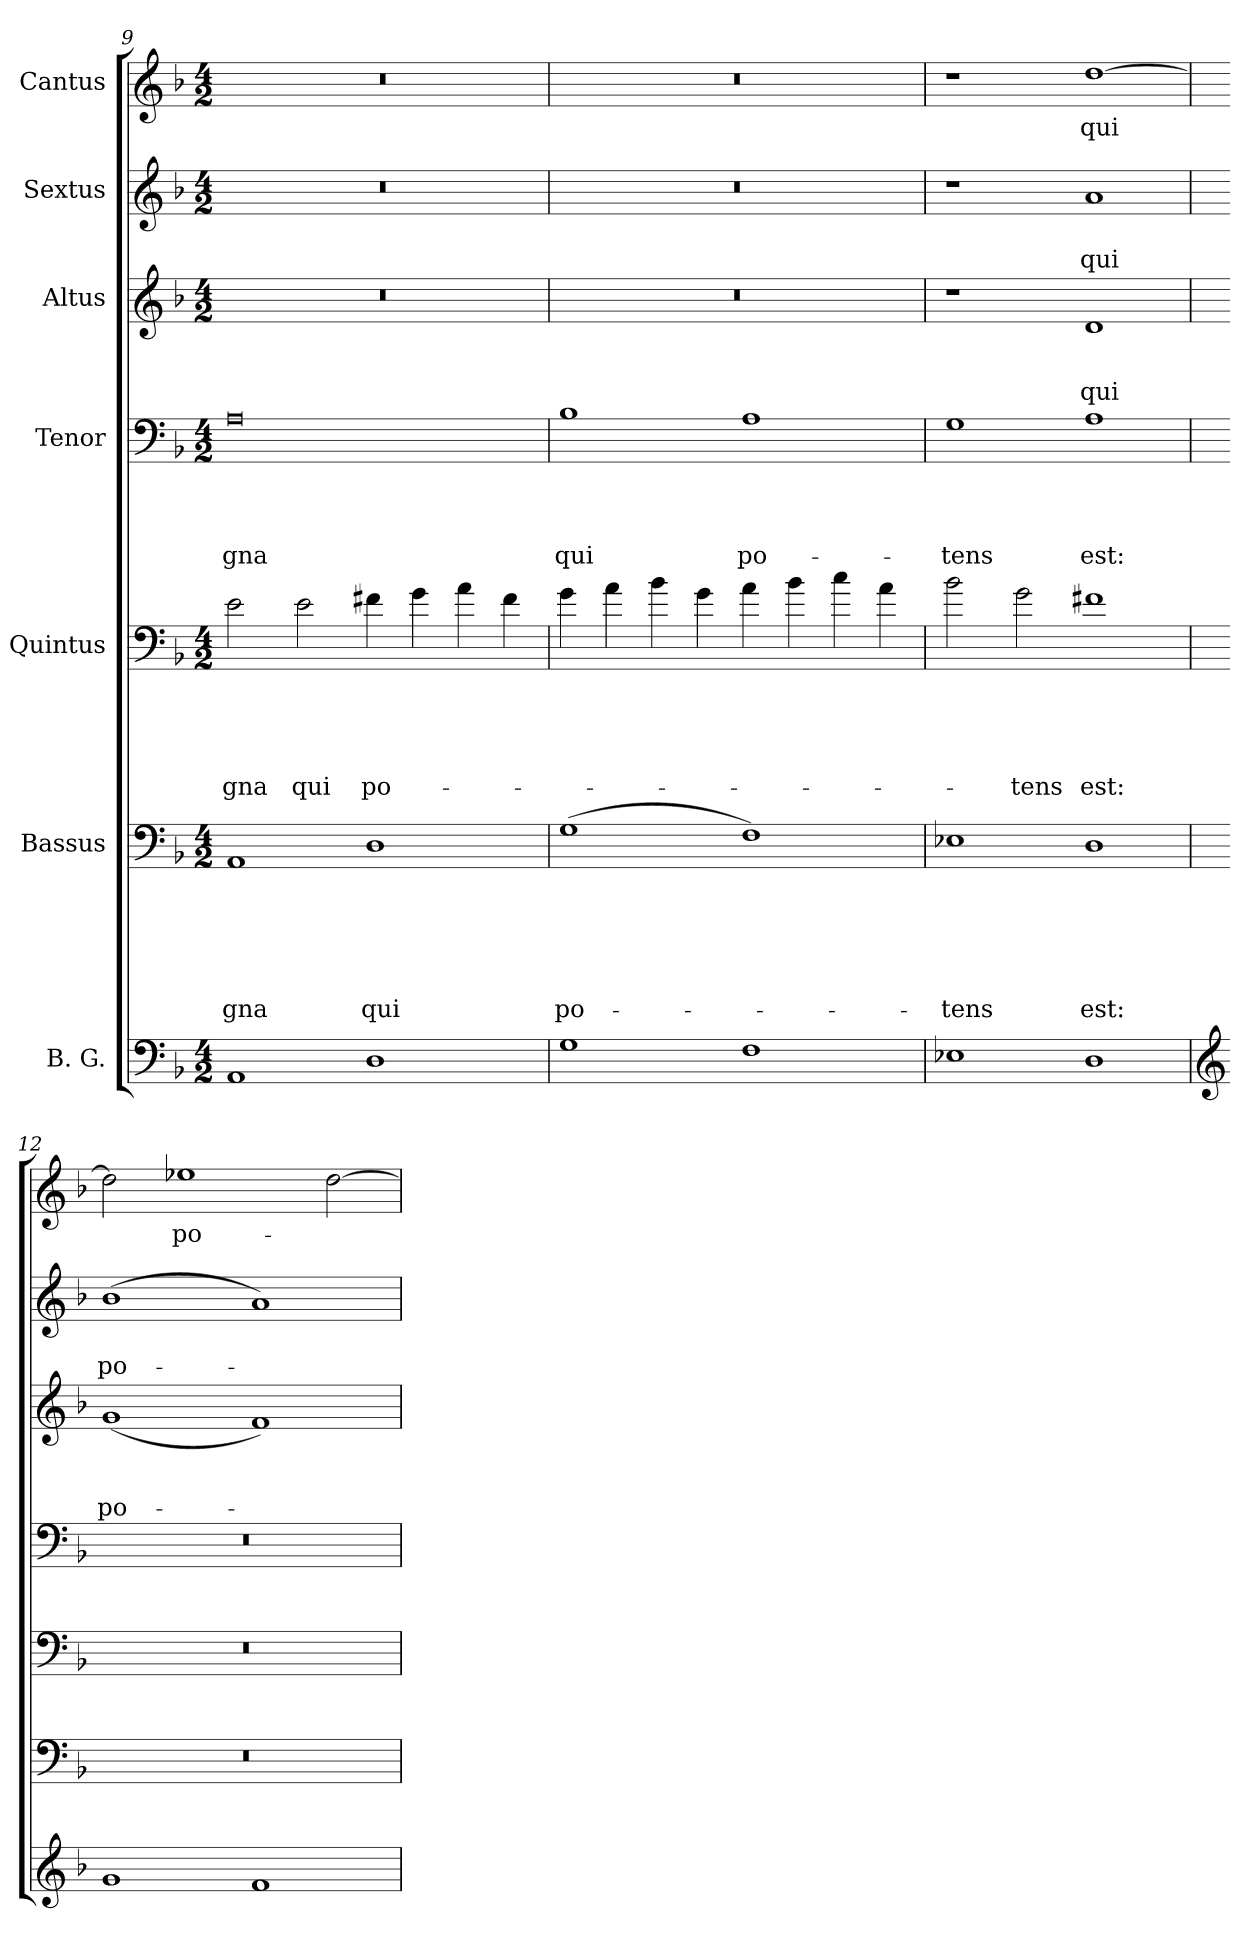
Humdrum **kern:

**kern	**kern	**text	**text	**text	**text	**text	**text	**kern	**text	**text	**text	**text	**text	**kern	**text	**text	**text	**text	**kern	**text	**text	**text	**kern	**text	**text	**kern	**text
*part7	*part6	*part6	*part6	*part6	*part6	*part6	*part6	*part5	*part5	*part5	*part5	*part5	*part5	*part4	*part4	*part4	*part4	*part4	*part3	*part3	*part3	*part3	*part2	*part2	*part2	*part1	*part1
*staff7	*staff6	*staff6	*staff6	*staff6	*staff6	*staff6	*staff6	*staff5	*staff5	*staff5	*staff5	*staff5	*staff5	*staff4	*staff4	*staff4	*staff4	*staff4	*staff3	*staff3	*staff3	*staff3	*staff2	*staff2	*staff2	*staff1	*staff1
*I"B. G.	*I"Bassus	*	*	*	*	*	*	*I"Quintus	*	*	*	*	*	*I"Tenor	*	*	*	*	*I"Altus	*	*	*	*I"Sextus	*	*	*I"Cantus	*
*clefF4	*clefF4	*	*	*	*	*	*	*clefF4	*	*	*	*	*	*clefF4	*	*	*	*	*clefG2	*	*	*	*clefG2	*	*	*clefG2	*
*	*	*	*	*	*	*	*	*ITrd12c21	*	*	*	*	*	*	*	*	*	*	*	*	*	*	*	*	*	*	*
*k[b-]	*k[b-]	*	*	*	*	*	*	*k[b-]	*	*	*	*	*	*k[b-]	*	*	*	*	*k[b-]	*	*	*	*k[b-]	*	*	*k[b-]	*
*F:	*F:	*	*	*	*	*	*	*F:	*	*	*	*	*	*F:	*	*	*	*	*F:	*	*	*	*F:	*	*	*F:	*
*M4/2	*M4/2	*	*	*	*	*	*	*M4/2	*	*	*	*	*	*M4/2	*	*	*	*	*M4/2	*	*	*	*M4/2	*	*	*M4/2	*
=9	=9	=9	=9	=9	=9	=9	=9	=9	=9	=9	=9	=9	=9	=9	=9	=9	=9	=9	=9	=9	=9	=9	=9	=9	=9	=9	=9
1AA	1AA	.	.	.	.	.	-gna	2E\	.	.	.	.	-gna	0A	.	.	.	-gna	0r	.	.	.	0r	.	.	0r	.
.	.	.	.	.	.	.	.	2E\	.	.	.	.	qui	.	.	.	.	.	.	.	.	.	.	.	.	.	.
1D	1D	.	.	.	.	.	qui	4F#X\	.	.	.	.	po-	.	.	.	.	.	.	.	.	.	.	.	.	.	.
.	.	.	.	.	.	.	.	4G\	.	.	.	.	.	.	.	.	.	.	.	.	.	.	.	.	.	.	.
.	.	.	.	.	.	.	.	4A\	.	.	.	.	.	.	.	.	.	.	.	.	.	.	.	.	.	.	.
.	.	.	.	.	.	.	.	4F#\	.	.	.	.	.	.	.	.	.	.	.	.	.	.	.	.	.	.	.
=10	=10	=10	=10	=10	=10	=10	=10	=10	=10	=10	=10	=10	=10	=10	=10	=10	=10	=10	=10	=10	=10	=10	=10	=10	=10	=10	=10
1G	(>1G	.	.	.	.	.	po-	4G\	.	.	.	.	.	1B-	.	.	.	qui	0r	.	.	.	0r	.	.	0r	.
.	.	.	.	.	.	.	.	4A\	.	.	.	.	.	.	.	.	.	.	.	.	.	.	.	.	.	.	.
.	.	.	.	.	.	.	.	4B-\	.	.	.	.	.	.	.	.	.	.	.	.	.	.	.	.	.	.	.
.	.	.	.	.	.	.	.	4G\	.	.	.	.	.	.	.	.	.	.	.	.	.	.	.	.	.	.	.
1F	1F)	.	.	.	.	.	.	4A\	.	.	.	.	.	1A	.	.	.	po-	.	.	.	.	.	.	.	.	.
.	.	.	.	.	.	.	.	4B-\	.	.	.	.	.	.	.	.	.	.	.	.	.	.	.	.	.	.	.
.	.	.	.	.	.	.	.	4c\	.	.	.	.	.	.	.	.	.	.	.	.	.	.	.	.	.	.	.
.	.	.	.	.	.	.	.	4A\	.	.	.	.	.	.	.	.	.	.	.	.	.	.	.	.	.	.	.
=11	=11	=11	=11	=11	=11	=11	=11	=11	=11	=11	=11	=11	=11	=11	=11	=11	=11	=11	=11	=11	=11	=11	=11	=11	=11	=11	=11
1E-X	1E-X	.	.	.	.	.	-tens	2B-\	.	.	.	.	.	1G	.	.	.	-tens	1r	.	.	.	1r	.	.	1r	.
.	.	.	.	.	.	.	.	2G\	.	.	.	.	-tens	.	.	.	.	.	.	.	.	.	.	.	.	.	.
1D	1D	.	.	.	.	.	est:	1F#X	.	.	.	.	est:	1A	.	.	.	est:	1d	.	.	qui	1a	.	qui	[1dd	qui
!!LO:PB:g=z
=12	=12	=12	=12	=12	=12	=12	=12	=12	=12	=12	=12	=12	=12	=12	=12	=12	=12	=12	=12	=12	=12	=12	=12	=12	=12	=12	=12
*clefG2	*	*	*	*	*	*	*	*	*	*	*	*	*	*	*	*	*	*	*	*	*	*	*	*	*	*	*
1g	0r	.	.	.	.	.	.	0r	.	.	.	.	.	0r	.	.	.	.	(1g	.	.	po-	(1b-	.	po-	2dd\]	.
.	.	.	.	.	.	.	.	.	.	.	.	.	.	.	.	.	.	.	.	.	.	.	.	.	.	1ee-X	po-
1f	.	.	.	.	.	.	.	.	.	.	.	.	.	.	.	.	.	.	1f)	.	.	.	1a)	.	.	.	.
.	.	.	.	.	.	.	.	.	.	.	.	.	.	.	.	.	.	.	.	.	.	.	.	.	.	[2dd\	.
=	=	=	=	=	=	=	=	=	=	=	=	=	=	=	=	=	=	=	=	=	=	=	=	=	=	=	=
*-	*-	*-	*-	*-	*-	*-	*-	*-	*-	*-	*-	*-	*-	*-	*-	*-	*-	*-	*-	*-	*-	*-	*-	*-	*-	*-	*-
